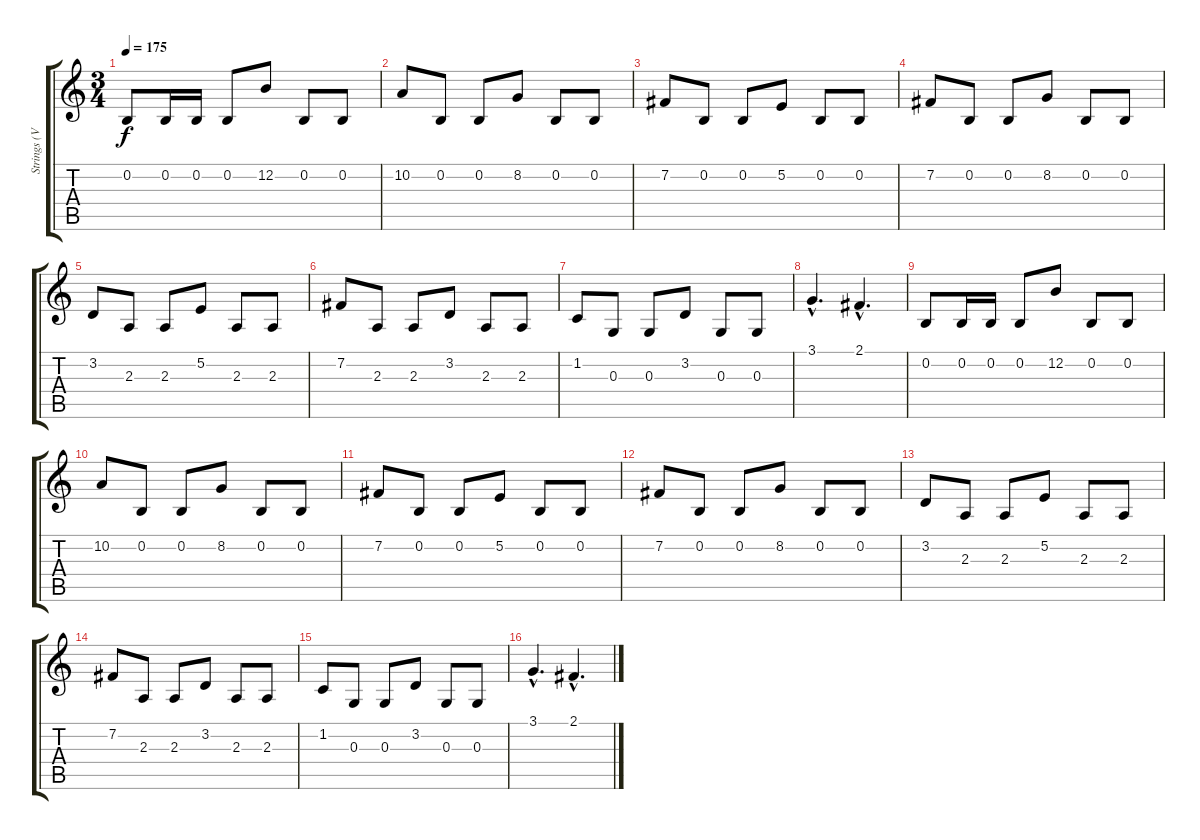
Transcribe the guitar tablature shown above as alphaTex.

\track ("Strings (Viola)" "Strings (V") {instrument viola}
\staff {score tabs}
\tuning (E4 B3 G3 D3 A2 E2) {hide}
\ts (3 4)
\tempo 175
\clef g2
\ks c
0.2.8{dy f volume 8} 0.2.16 0.2.16 0.2.8 12.2.8 0.2.8 0.2.8 |
10.2.8 0.2.8 0.2.8 8.2.8 0.2.8 0.2.8 |
7.2.8 0.2.8 0.2.8 5.2.8 0.2.8 0.2.8 |
7.2.8 0.2.8 0.2.8 8.2.8 0.2.8 0.2.8 |
3.2.8 2.3.8 2.3.8 5.2.8 2.3.8 2.3.8 |
7.2.8 2.3.8 2.3.8 3.2.8 2.3.8 2.3.8 |
1.2.8 0.3.8 0.3.8 3.2.8 0.3.8 0.3.8 |
3.1{hac}.4{d} 2.1{hac}.4{d} |
0.2.8 0.2.16 0.2.16 0.2.8 12.2.8 0.2.8 0.2.8 |
10.2.8 0.2.8 0.2.8 8.2.8 0.2.8 0.2.8 |
7.2.8 0.2.8 0.2.8 5.2.8 0.2.8 0.2.8 |
7.2.8 0.2.8 0.2.8 8.2.8 0.2.8 0.2.8 |
3.2.8 2.3.8 2.3.8 5.2.8 2.3.8 2.3.8 |
7.2.8 2.3.8 2.3.8 3.2.8 2.3.8 2.3.8 |
1.2.8 0.3.8 0.3.8 3.2.8 0.3.8 0.3.8 |
3.1{hac}.4{d} 2.1{hac}.4{d}
